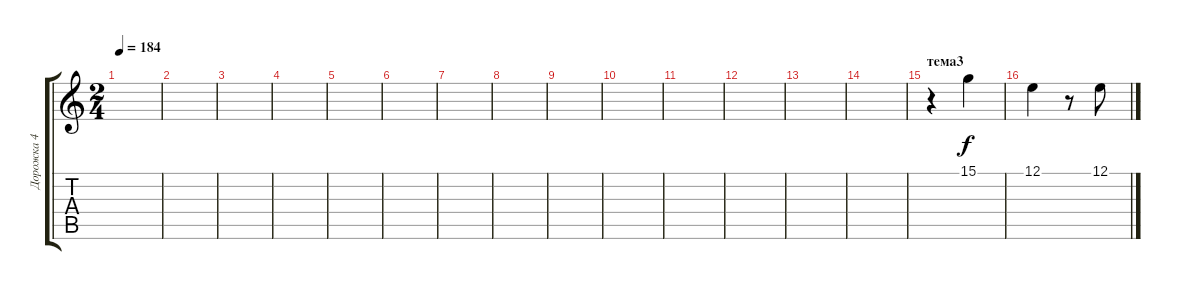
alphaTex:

\track ("Дорожка 4" "Дорожка 4") {instrument trumpet}
\staff {score tabs}
\tuning (E4 B3 G3 D3 A2 E2) {hide}
\ts (2 4)
\tempo 184
\clef g2
\ks c
|
|
|
|
|
|
|
|
|
|
|
|
|
|
\section ("" "тема3")
r.4 15.1.4 |
12.1.4 r.8 12.1.8
